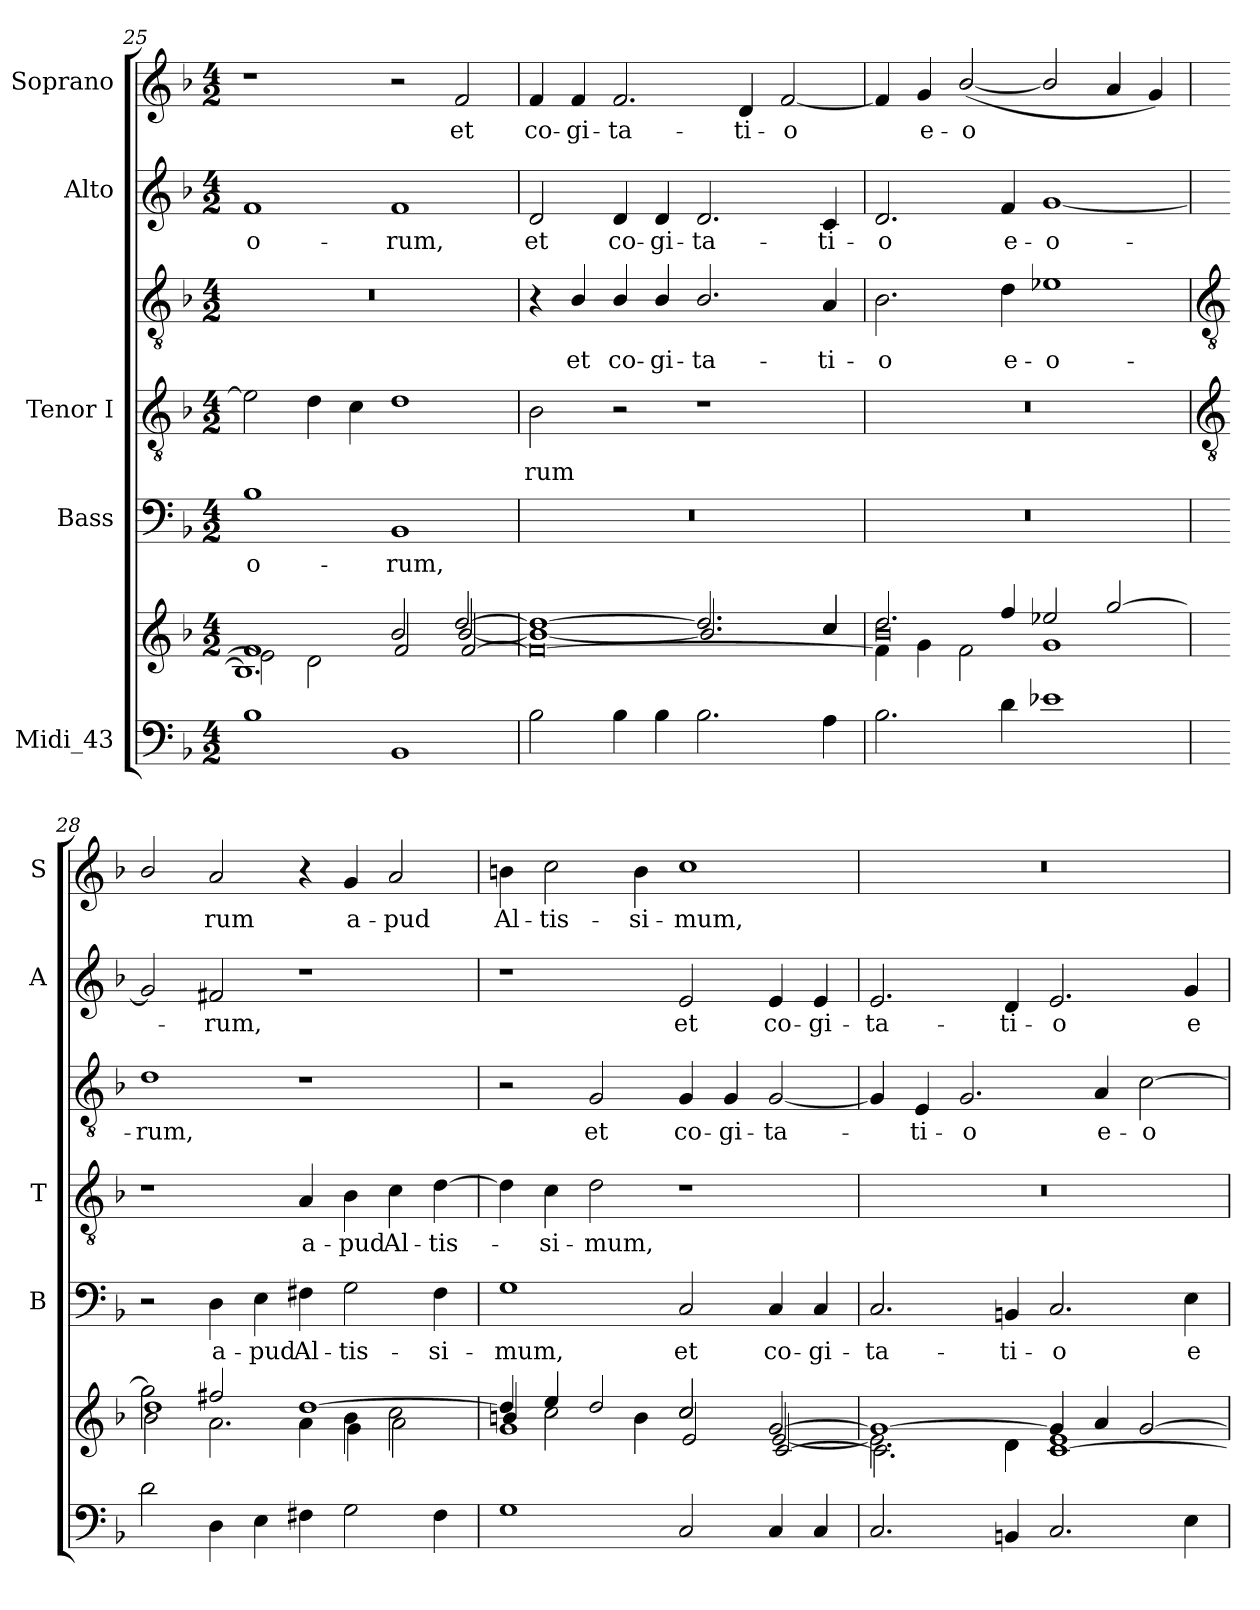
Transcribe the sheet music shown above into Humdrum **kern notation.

**kern	**kern	**kern	**text	**kern	**text	**kern	**text	**kern	**text	**kern	**text
*part5	*part5	*part4	*part4	*part3	*part3	*part3	*part3	*part2	*part2	*part1	*part1
*staff7	*staff6	*staff5	*staff5	*staff4	*staff4	*staff3	*staff3	*staff2	*staff2	*staff1	*staff1
*I"Midi_43	*	*I"Bass	*	*I"Tenor I	*	*	*	*I"Alto	*	*I"Soprano	*
*	*	*I'B	*	*I'T	*	*	*	*I'A	*	*I'S	*
*clefF4	*clefG2	*clefF4	*	*clefGv2	*	*clefGv2	*	*clefG2	*	*clefG2	*
*k[b-]	*k[b-]	*k[b-]	*	*k[b-]	*	*k[b-]	*	*k[b-]	*	*k[b-]	*
*F:	*F:	*F:	*	*F:	*	*F:	*	*F:	*	*F:	*
*M4/2	*M4/2	*M4/2	*	*M4/2	*	*M4/2	*	*M4/2	*	*M4/2	*
=25	=25	=25	=25	=25	=25	=25	=25	=25	=25	=25	=25
*	*^	*	*	*	*	*	*	*	*	*	*
*	*	*^	*	*	*	*	*	*	*	*	*	*
!	!	!	!	!	!LO:LY:b	!	!	!	!	!	!LO:LY:b	!	!
1B-	1f/	2e-\]	1.B-\]	1B-	-o-	2e-]	.	0r	.	1f	-o-	1r	.
.	.	2d\	.	.	.	4d	.	.	.	.	.	.	.
.	.	.	.	.	.	4c	.	.	.	.	.	.	.
!	!	!	!	!	!LO:LY:b	!	!	!	!	!	!LO:LY:b	!	!
1BB-	2b-/	2f/	.	1BB-	-rum,	1d	.	.	.	1f	-rum,	2r	.
!	!	!	!	!	!	!	!	!	!	!	!	!	!LO:LY:b
.	[2dd/	[2b-/	[2f/	.	.	.	.	.	.	.	.	2f	et
=26	=26	=26	=26	=26	=26	=26	=26	=26	=26	=26	=26	=26	=26
!	!	!	!	!	!	!	!LO:LY:b	!	!	!	!LO:LY:b	!	!LO:LY:b
2B-	1dd/_	1b-\_	0f\_	0r	.	2B-	-rum	4r	.	2d	et	4f	co-
!	!	!	!	!	!	!	!	!	!LO:LY:b	!	!	!	!LO:LY:b
.	.	.	.	.	.	.	.	4B-/	et	.	.	4f	-gi-
!	!	!	!	!	!	!	!	!	!LO:LY:b	!	!LO:LY:b	!	!LO:LY:b
4B-	.	.	.	.	.	2r	.	4B-/	co-	4d	co-	2.f	-ta-
!	!	!	!	!	!	!	!	!	!LO:LY:b	!	!LO:LY:b	!	!
4B-	.	.	.	.	.	.	.	4B-/	-gi-	4d	-gi-	.	.
!	!	!	!	!	!	!	!	!	!LO:LY:b	!	!LO:LY:b	!	!
2.B-	2.dd/]	2.b-/]	.	.	.	1r	.	2.B-/	-ta-	2.d	-ta-	.	.
!	!	!	!	!	!	!	!	!	!	!	!	!	!LO:LY:b
.	.	.	.	.	.	.	.	.	.	.	.	4d	-ti-
!	!	!	!	!	!	!	!	!	!	!	!	!	!LO:LY:b
.	.	.	.	.	.	.	.	.	.	.	.	[2f	-o
!	!	!	!	!	!	!	!	!	!LO:LY:b	!	!LO:LY:b	!	!
4A	4cc/	4cc/	.	.	.	.	.	4A	-ti-	4c	-ti-	.	.
=27	=27	=27	=27	=27	=27	=27	=27	=27	=27	=27	=27	=27	=27
!	!	!	!	!	!	!	!	!	!LO:LY:b	!	!LO:LY:b	!	!
2.B-	2.dd/	0b-\	4f\]	0r	.	0r	.	2.B-	o	2.d	-o	4f]	.
!	!	!	!	!	!	!	!	!	!	!	!	!	!LO:LY:b
.	.	.	4g\	.	.	.	.	.	.	.	.	4g	e-
!	!	!	!	!	!	!	!	!	!	!	!	!	!LO:LY:b
.	.	.	2f\	.	.	.	.	.	.	.	.	(<[2b-/	-o
!	!	!	!	!	!	!	!	!	!LO:LY:b	!	!LO:LY:b	!	!
4d	4ff/	.	.	.	.	.	.	4d	e-	4f	e-	.	.
!	!	!	!	!	!	!	!	!	!LO:LY:b	!	!LO:LY:b	!	!
1e-X	2ee-X/	.	1g\	.	.	.	.	1e-X	-o-	[1g	-o-	2b-/]	.
.	[2gg/	.	.	.	.	.	.	.	.	.	.	4a	.
.	.	.	.	.	.	.	.	.	.	.	.	4g)	.
!!LO:LB:g=z
=28	=28	=28	=28	=28	=28	=28	=28	=28	=28	=28	=28	=28	=28
*	*	*	*	*	*	*clefGv2	*	*clefGv2	*	*	*	*	*
!	!	!	!	!	!	!	!	!	!LO:LY:b	!	!	!	!
2d	2gg\]	1dd/	2b-\	2r	.	1r	.	1d	-rum,	2g]	.	2b-/	.
!	!	!	!	!	!LO:LY:b	!	!	!	!	!	!LO:LY:b	!	!LO:LY:b
4D	2ff#X/	.	2.a\	4D	a-	.	.	.	.	2f#X	rum,	2a	rum
!	!	!	!	!	!LO:LY:b	!	!	!	!	!	!	!	!
4E	.	.	.	4E	-pud	.	.	.	.	.	.	.	.
!	!	!	!	!	!LO:LY:b	!	!LO:LY:b	!	!	!	!	!	!
4F#X	[1dd/	4a\	.	4F#X	Al-	4A	a-	1r	.	1r	.	4r	.
!	!	!	!	!	!LO:LY:b	!	!LO:LY:b	!	!	!	!	!	!LO:LY:b
2G	.	4b-\	4g\	2G	-tis-	4B-	-pud	.	.	.	.	4g	a-
!	!	!	!	!	!	!	!LO:LY:b	!	!	!	!	!	!LO:LY:b
.	.	2cc\	2a\	.	.	4c	Al-	.	.	.	.	2a	-pud
!	!	!	!	!	!LO:LY:b	!	!LO:LY:b	!	!	!	!	!	!
4F#	.	.	.	4F#	-si-	[4d	-tis-	.	.	.	.	.	.
=29	=29	=29	=29	=29	=29	=29	=29	=29	=29	=29	=29	=29	=29
!	!	!	!	!	!LO:LY:b	!	!	!	!	!	!	!	!LO:LY:b
1G	4dd/]	4bn/	1g\	1G	-mum,	4d]	.	2r	.	1r	.	4bn	Al-
!	!	!	!	!	!	!	!LO:LY:b	!	!	!	!	!	!LO:LY:b
.	4ee/	2cc\	.	.	.	4c	si-	.	.	.	.	2cc	-tis-
!	!	!	!	!	!	!	!LO:LY:b	!	!LO:LY:b	!	!	!	!
.	2dd/	.	.	.	.	2d	-mum,	2G	et	.	.	.	.
!	!	!	!	!	!	!	!	!	!	!	!	!	!LO:LY:b
.	.	4b\	.	.	.	.	.	.	.	.	.	4b	-si-
!	!	!	!	!	!LO:LY:b	!	!	!	!LO:LY:b	!	!LO:LY:b	!	!LO:LY:b
2C	2cc/	2cc/	2e/	2C	et	1r	.	4G	co-	2e	et	1cc	-mum,
!	!	!	!	!	!	!	!	!	!LO:LY:b	!	!	!	!
.	.	.	.	.	.	.	.	4G	-gi-	.	.	.	.
!	!	!	!	!	!LO:LY:b	!	!	!	!LO:LY:b	!	!LO:LY:b	!	!
4C	[2g/	[2e/	[2c/	4C	co-	.	.	[2G	-ta-	4e	co-	.	.
!	!	!	!	!	!LO:LY:b	!	!	!	!	!	!LO:LY:b	!	!
4C	.	.	.	4C	-gi-	.	.	.	.	4e	-gi-	.	.
=30	=30	=30	=30	=30	=30	=30	=30	=30	=30	=30	=30	=30	=30
!	!	!	!	!	!LO:LY:b	!	!	!	!	!	!LO:LY:b	!	!
2.C	1g/_	2.e\]	2.c\]	2.C	-ta-	0r	.	4G]	.	2.e	-ta-	0r	.
!	!	!	!	!	!	!	!	!	!LO:LY:b	!	!	!	!
.	.	.	.	.	.	.	.	4E	ti-	.	.	.	.
!	!	!	!	!	!	!	!	!	!LO:LY:b	!	!	!	!
.	.	.	.	.	.	.	.	2.G	-o	.	.	.	.
!	!	!	!	!	!LO:LY:b	!	!	!	!	!	!LO:LY:b	!	!
4BBn	.	4d\	4d\	4BBn	-ti-	.	.	.	.	4d	-ti-	.	.
!	!	!	!	!	!LO:LY:b	!	!	!	!	!	!LO:LY:b	!	!
2.C	4g/]	1e/	[1c\	2.C	-o	.	.	.	.	2.e	-o	.	.
!	!	!	!	!	!	!	!	!	!LO:LY:b	!	!	!	!
.	4a/	.	.	.	.	.	.	4A	e-	.	.	.	.
!	!	!	!	!	!	!	!	!	!LO:LY:b	!	!	!	!
.	[2g/	.	.	.	.	.	.	[2c	-o-	.	.	.	.
!	!	!	!	!	!LO:LY:b	!	!	!	!	!	!LO:LY:b	!	!
4E	.	.	.	4E	e-	.	.	.	.	4g	e-	.	.
*	*v	*v	*v	*	*	*	*	*	*	*	*	*	*
=	=	=	=	=	=	=	=	=	=	=	=
*-	*-	*-	*-	*-	*-	*-	*-	*-	*-	*-	*-
